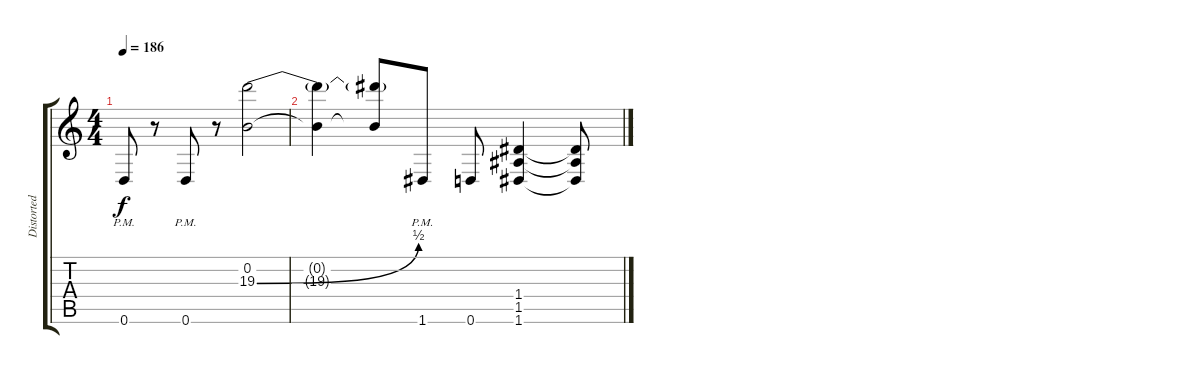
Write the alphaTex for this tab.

\track ("Distorted Guitar 2" "Distorted ") {instrument distortionguitar}
\staff {score tabs}
\tuning (E4 B3 G3 D3 A2 D2) {hide}
\ts (4 4)
\tempo 186
\clef g2
\ks c
0.6{pm}.8{dy f} r.8 0.6{pm}.8 r.8 (0.2 19.3{be (bend 0 0 60 2)}).2 |
(0.2{t} 19.3{t}).4 (0.2{t} 19.3{t}).8 1.6{pm}.8 0.6.8 (1.4 1.5 1.6).4 (1.4{t} 1.5{t} 1.6{t}).8
